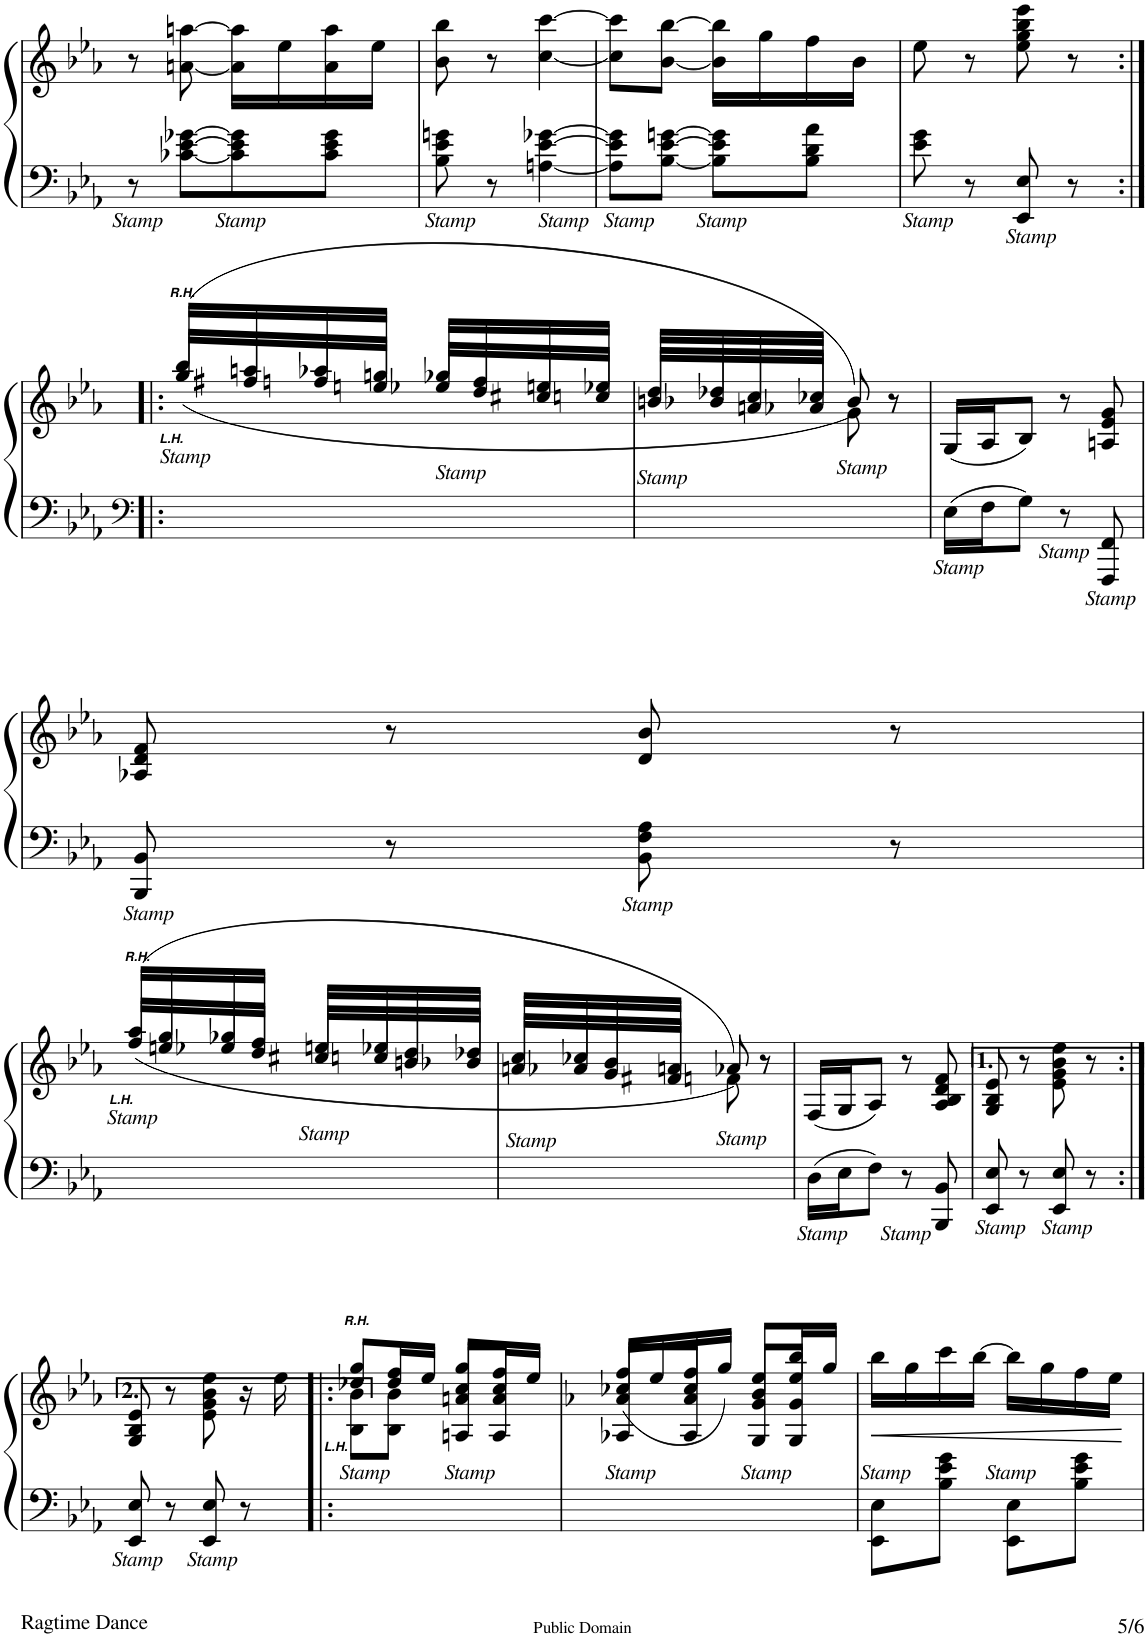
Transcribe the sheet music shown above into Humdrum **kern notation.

**kern	**kern	**dynam
*part1	*part1	*part1
*staff2	*staff1	*staff1/2
*I"Piano	*	*
*I'Pno.	*	*
!!LO:PB:g=z
*clefF4	*clefG2	*
*k[b-e-a-]	*k[b-e-a-]	*
*E-:	*E-:	*
*M2/4	*M2/4	*
=60	=60	=60
!LO:TX:b:i:t=Stamp	!	!
8r	8r	.
[8c-X\ [8e-\ [8g-X\L	[8an\ [8aan\	.
!LO:TX:b:i:t=Stamp	!	!
8c-\] 8e-\] 8g-\]	16a\] 16aa\]LL	.
.	16ee-\	.
8c-\ 8e-\ 8g-\J	16a\ 16aa\	.
.	16ee-\JJ	.
=61	=61	=61
!LO:TX:b:i:t=Stamp	!	!
8B-\ 8e-\ 8gn\	8b-\ 8bb-\	.
8r	8r	.
!LO:TX:b:i:t=Stamp	!	!
[4An\ [4e-\ [4g-X\	[4cc\ [4ccc\	.
=62	=62	=62
!LO:TX:b:i:t=Stamp	!	!
8A\] 8e-\] 8g-\]L	8cc\] 8ccc\]L	.
[8B-\ [8e-\ [8gn\J	[8b-\ [8bb-\J	.
!LO:TX:b:i:t=Stamp	!	!
8B-\] 8e-\] 8g\]L	16b-\] 16bb-\]LL	.
.	16gg\	.
8B-\ 8d\ 8a-\J	16ff\	.
.	16b-\JJ	.
=63	=63	=63
!LO:TX:b:i:t=Stamp	!	!
8e-\ 8g\	8ee-\	.
8r	8r	.
!LO:TX:b:i:t=Stamp	!	!
8EE-/ 8E-/	8ee-\ 8gg\ 8bb-\ 8eee-\	.
8r	8r	.
!!LO:LB:g=z
=64:|!|:	=64:|!|:	=64:|!|:
*clefF4	*	*
*	*^	*
!	!LO:TX:a:Bi:t=R.H.	!	!
!LO:TX:a:i:t=Stamp	!	!	!
!LO:TX:a:Bi:t=L.H.	!	!	!
4ryy	(16bb-/LL	(16gg/LL	.
.	16aan/	16ff#X/	.
.	16aa-X/	16ffn/	.
.	16ggn/JJ	16een/JJ	.
!LO:TX:a:i:t=Stamp	!	!	!
4ryy	16gg-X/LL	16ee-X/LL	.
.	16ff/	16dd/	.
.	16een/	16cc#X/	.
.	16ee-X/JJ	16ccn/JJ	.
=65	=65	=65	=65
!LO:TX:a:i:t=Stamp	!	!	!
4ryy	16dd/LL	16bn/LL	.
.	16dd-X/	16b-X/	.
.	16cc/	16an/	.
.	16cc-X/JJ	16a-X/JJ	.
!LO:TX:a:i:t=Stamp	!	!	!
8ryy	8b-/)	8g\)	.
8r	8r	8ryy	.
=66	=66	=66	=66
!LO:TX:b:i:t=Stamp	!	!	!
*	*v	*v	*
16E-\LL	(16G/LL	.
16F\J	16A-/J	.
8G\J	8B-/J)	.
!LO:TX:b:i:t=Stamp	!	!
8r	8r	.
!LO:TX:b:i:t=Stamp	!	!
8FFF/ 8FF/	8An/ 8e-/ 8g/	.
!!LO:LB:g=z
=67	=67	=67
!LO:TX:b:i:t=Stamp	!	!
8BBB-/ 8BB-/	8A-X/ 8d/ 8f/	.
8r	8r	.
!LO:TX:b:i:t=Stamp	!	!
8BB-\ 8F\ 8A-\	8d/ 8b-/	.
8r	8r	.
!!LO:LB:g=z
=68	=68	=68
*	*^	*
!	!LO:TX:a:Bi:t=R.H.	!	!
!LO:TX:a:i:t=Stamp	!	!	!
!LO:TX:a:Bi:t=L.H.	!	!	!
4ryy	(16aa-/LL	(16ff/LL	.
.	16gg/	16een/	.
.	16gg-X/	16ee-X/	.
.	16ff/JJ	16dd/JJ	.
!LO:TX:a:i:t=Stamp	!	!	!
4ryy	16een/LL	16cc#X/LL	.
.	16ee-X/	16ccn/	.
.	16dd/	16bn/	.
.	16dd-X/JJ	16b-X/JJ	.
=69	=69	=69	=69
!LO:TX:a:i:t=Stamp	!	!	!
4ryy	16cc/LL	16an/LL	.
.	16cc-X/	16a-X/	.
.	16b-/	16g/	.
.	16an/JJ	16f#X/JJ	.
!LO:TX:a:i:t=Stamp	!	!	!
8ryy	8a-X/)	8fn\)	.
8r	8r	8ryy	.
=70	=70	=70	=70
!LO:TX:b:i:t=Stamp	!	!	!
*	*v	*v	*
16D\LL	(16F/LL	.
16E-\J	16G/J	.
8F\J	8A-/J)	.
!LO:TX:b:i:t=Stamp	!	!
8r	8r	.
8BBB-/ 8BB-/	8A-/ 8B-/ 8d/ 8f/	.
=71	=71	=71
!LO:TX:b:i:t=Stamp	!	!
8EE-/ 8E-/	8G/ 8B-/ 8e-/	.
8r	8r	.
!LO:TX:b:i:t=Stamp	!	!
8EE-/ 8E-/	8e-\ 8g\ 8b-\ 8ee-\	.
8r	8r	.
!!LO:LB:g=z
=72:|!	=72:|!	=72:|!
!LO:TX:b:i:t=Stamp	!	!
8EE-/ 8E-/	8G/ 8B-/ 8e-/	.
8r	8r	.
!LO:TX:b:i:t=Stamp	!	!
8EE-/ 8E-/	8e-\ 8g\ 8b-\ 8ee-\	.
8r	16r	.
.	16ee-\	.
=73!|:	=73!|:	=73!|:
*	*^	*
!	!LO:TX:a:Bi:t=R.H.	!	!
!LO:TX:a:i:t=Stamp	!	!	!
!LO:TX:a:Bi:t=L.H.	!	!	!
4ryy	8dd-X/ 8gg/L	8B-\ 8b-\L	.
.	16dd-/ 16ff/L	8B-\ 8b-\J	.
.	16ee-/JJ	.	.
!LO:TX:a:i:t=Stamp	!	!	!
4ryy	8cc/ 8gg/L	8An/ 8an/L	.
.	16cc/ 16ff/L	8A/ 8a/J	.
.	16ee-/JJ	.	.
=74	=74	=74	=74
!LO:TX:a:i:t=Stamp	!	!	!
4ryy	(16cc-X/ 16ff/LL	8A-X/ 8a-X/L	.
.	16ee-/	.	.
.	16cc-/ 16ff/	8A-/ 8a-/J	.
.	16gg/JJ)	.	.
!LO:TX:a:i:t=Stamp	!	!	!
4ryy	8b-/ 8ee-/L	8G/ 8g/L	.
.	16ee-/ 16bb-/L	8G/ 8g/J	.
.	16gg/JJ	.	.
*	*v	*v	*
=75	=75	=75
!LO:TX:a:i:t=Stamp	!	!
!	!	!LO:HP:b
8EE-\ 8E-\L	16bb-\LL	<
.	16gg\	.
8B-\ 8e-\ 8g\J	16ccc\	.
.	[16bb-\JJ	.
!LO:TX:a:i:t=Stamp	!	!
8EE-\ 8E-\L	16bb-\LL]	.
.	16gg\	.
8B-\ 8e-\ 8g\J	16ff\	.
.	16ee-\JJ	.
.	.	[
=	=	=
*-	*-	*-
